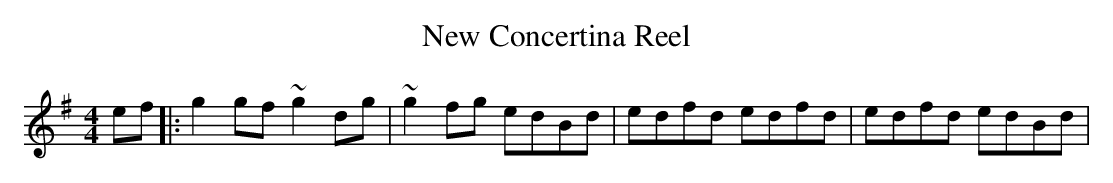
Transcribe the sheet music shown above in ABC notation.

X:1
T:New Concertina Reel
M:4/4
L:1/8
K:G
ef|:g2gf~g2dg|~g2fg edBd|edfd edfd|edfd edBd|
